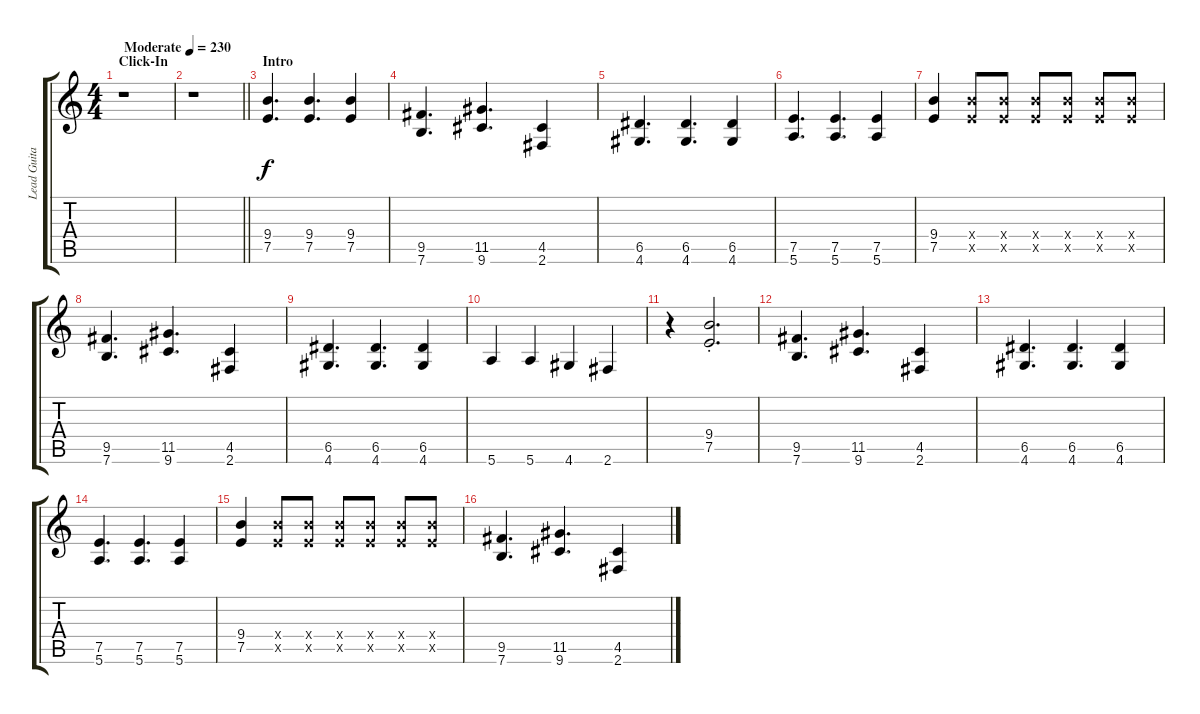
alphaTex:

\track ("Lead Guitar" "Lead Guita") {instrument distortionguitar}
\staff {score tabs}
\tuning (E4 B3 G3 D3 A2 E2) {hide}
\ts (4 4)
\section ("" "Click-In")
\tempo (230 "Moderate")
\clef g2
\ks c
r.1{dy f instrument distortionguitar} |
\barLineRight lightlight
r.1 |
\section ("" "Intro")
(9.4 7.5).4{d} (9.4 7.5).4{d} (9.4 7.5).4 |
(9.5 7.6).4{d} (11.5 9.6).4{d} (4.5 2.6).4 |
(6.5 4.6).4{d} (6.5 4.6).4{d} (6.5 4.6).4 |
(7.5 5.6).4{d} (7.5 5.6).4{d} (7.5 5.6).4 |
(9.4 7.5).4 (9.4{x} 7.5{x}).8 (9.4{x} 7.5{x}).8 (9.4{x} 7.5{x}).8 (9.4{x} 7.5{x}).8 (9.4{x} 7.5{x}).8 (9.4{x} 7.5{x}).8 |
(9.5 7.6).4{d} (11.5 9.6).4{d} (4.5 2.6).4 |
(6.5 4.6).4{d} (6.5 4.6).4{d} (6.5 4.6).4 |
5.6.4 5.6.4 4.6.4 2.6.4 |
r.4 (9.4{st} 7.5{st}).2{d} |
(9.5 7.6).4{d} (11.5 9.6).4{d} (4.5 2.6).4 |
(6.5 4.6).4{d} (6.5 4.6).4{d} (6.5 4.6).4 |
(7.5 5.6).4{d} (7.5 5.6).4{d} (7.5 5.6).4 |
(9.4 7.5).4 (9.4{x} 7.5{x}).8 (9.4{x} 7.5{x}).8 (9.4{x} 7.5{x}).8 (9.4{x} 7.5{x}).8 (9.4{x} 7.5{x}).8 (9.4{x} 7.5{x}).8 |
(9.5 7.6).4{d} (11.5 9.6).4{d} (4.5 2.6).4
